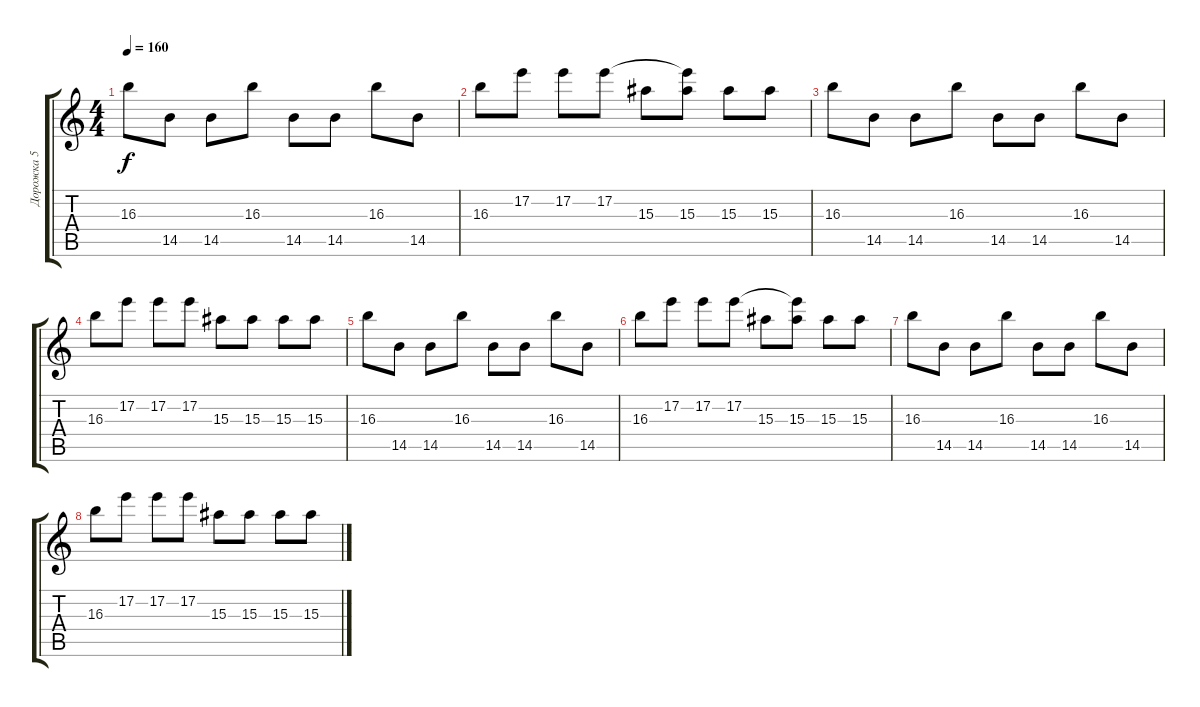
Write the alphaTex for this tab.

\track ("Дорожка 5" "Дорожка 5") {instrument overdrivenguitar}
\staff {score tabs}
\tuning (E4 B3 G3 D3 A2 B1) {hide}
\ts (4 4)
\tempo 160
\clef g2
\ks c
16.3.8{dy f} 14.5.8 14.5.8 16.3.8 14.5.8 14.5.8 16.3.8 14.5.8 |
16.3.8 17.2.8 17.2.8 17.2.8 15.3.8 (17.2{t} 15.3).8 15.3.8 15.3.8 |
16.3.8 14.5.8 14.5.8 16.3.8 14.5.8 14.5.8 16.3.8 14.5.8 |
16.3.8 17.2.8 17.2.8 17.2.8 15.3.8 15.3.8 15.3.8 15.3.8 |
16.3.8 14.5.8 14.5.8 16.3.8 14.5.8 14.5.8 16.3.8 14.5.8 |
16.3.8 17.2.8 17.2.8 17.2.8 15.3.8 (17.2{t} 15.3).8 15.3.8 15.3.8 |
16.3.8 14.5.8 14.5.8 16.3.8 14.5.8 14.5.8 16.3.8 14.5.8 |
16.3.8 17.2.8 17.2.8 17.2.8 15.3.8 15.3.8 15.3.8 15.3.8
